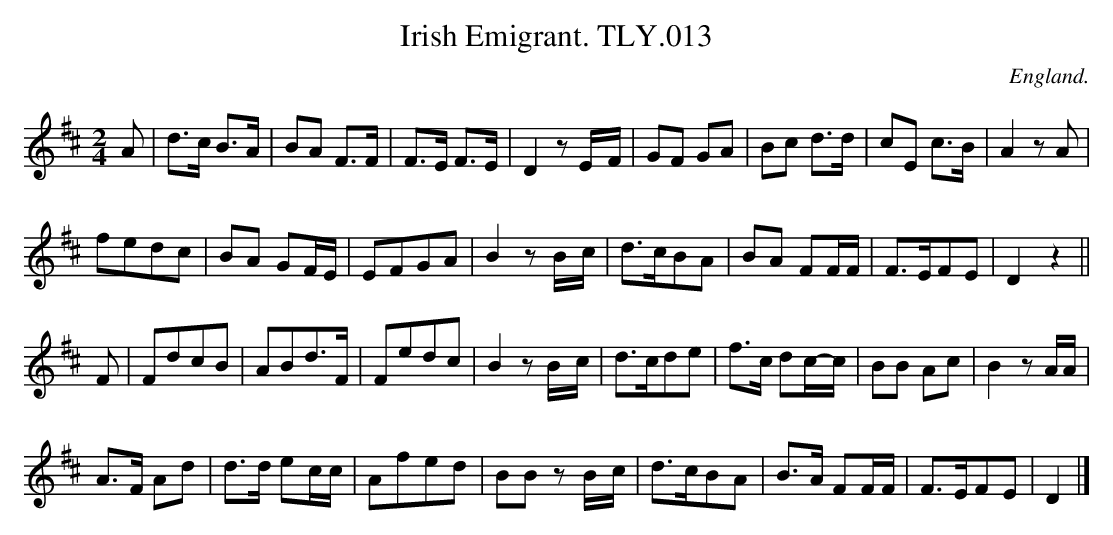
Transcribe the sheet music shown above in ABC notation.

X:1
T:Irish Emigrant. TLY.013
M:2/4
L:1/8
O:England.
K:D
A|d>c B>A|BA F>F|F>E F>E|D2 z E/2-F/2|GF GA|Bc d>d|cE c>B|A2 z A|!
fedc|BA GF/2E/2|EFGA|B2 z B/2-c/2|d>cBA|BA FF/2F/2|F>EFE|D2 z2||!
F|FdcB|ABd>F|Fedc|B2 z B/2-c/2|d>cde|f>c dc/2-c/2|BB Ac|B2 z A/2A/2|!
A>F Ad|d>d ec/2/c/2|Afed|BB z B/2-c/2|d>cBA|B>A FF/2F/2|F>EFE|D2|]
